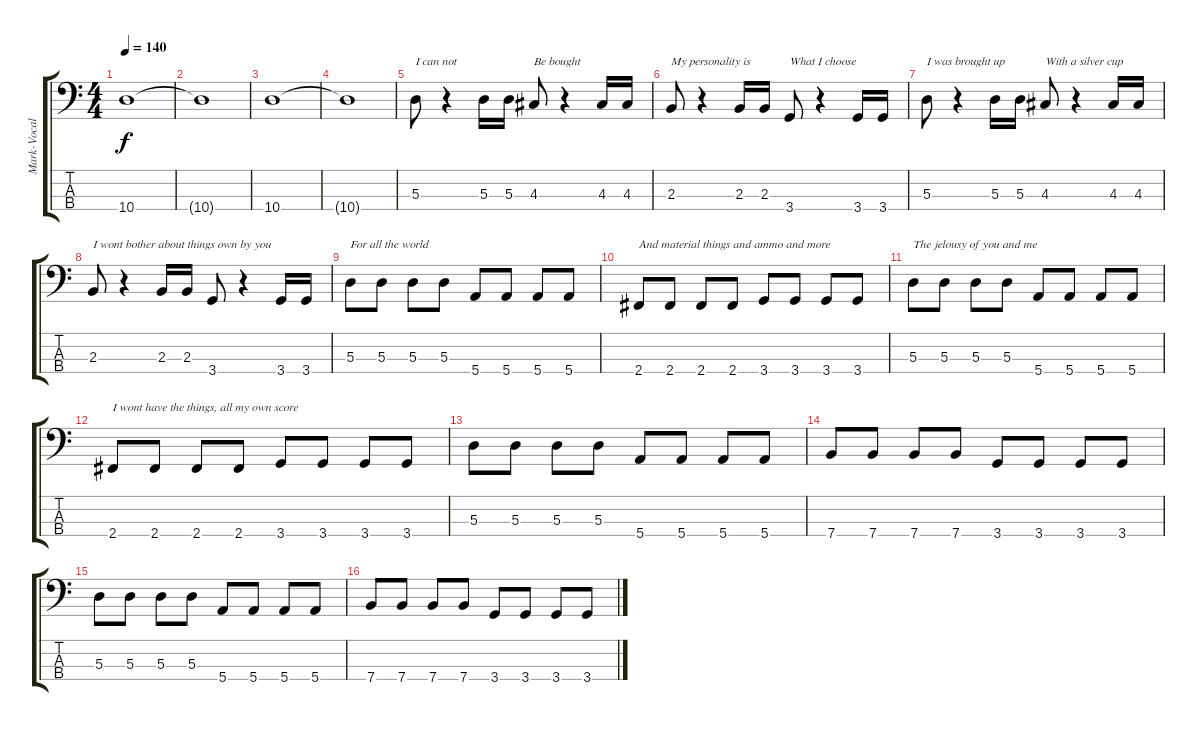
\track ("Mark-Vocals, Bass" "Mark-Vocal") {instrument electricbassfinger}
\staff {score tabs}
\tuning (G2 D2 A1 E1) {hide}
\ts (4 4)
\tempo 140
\clef f4
\ks c
10.4.1{dy f} |
10.4{t}.1 |
10.4.1 |
10.4{t}.1 |
5.3.8{txt "I can not"} r.4 5.3.16 5.3.16 4.3.8{txt "Be bought"} r.4 4.3.16 4.3.16 |
2.3.8{txt "My personality is"} r.4 2.3.16 2.3.16 3.4.8{txt "What I choose"} r.4 3.4.16 3.4.16 |
5.3.8{txt "I was brought up"} r.4 5.3.16 5.3.16 4.3.8{txt "With a silver cup"} r.4 4.3.16 4.3.16 |
2.3.8{txt "I wont bother about things own by you"} r.4 2.3.16 2.3.16 3.4.8 r.4 3.4.16 3.4.16 |
5.3.8{txt "For all the world"} 5.3.8 5.3.8 5.3.8 5.4.8 5.4.8 5.4.8 5.4.8 |
2.4.8{txt "And material things and ammo and more"} 2.4.8 2.4.8 2.4.8 3.4.8 3.4.8 3.4.8 3.4.8 |
5.3.8{txt "The jelousy of you and me"} 5.3.8 5.3.8 5.3.8 5.4.8 5.4.8 5.4.8 5.4.8 |
2.4.8{txt "I wont have the things, all my own score"} 2.4.8 2.4.8 2.4.8 3.4.8 3.4.8 3.4.8 3.4.8 |
5.3.8 5.3.8 5.3.8 5.3.8 5.4.8 5.4.8 5.4.8 5.4.8 |
7.4.8 7.4.8 7.4.8 7.4.8 3.4.8 3.4.8 3.4.8 3.4.8 |
5.3.8 5.3.8 5.3.8 5.3.8 5.4.8 5.4.8 5.4.8 5.4.8 |
7.4.8 7.4.8 7.4.8 7.4.8 3.4.8 3.4.8 3.4.8 3.4.8
